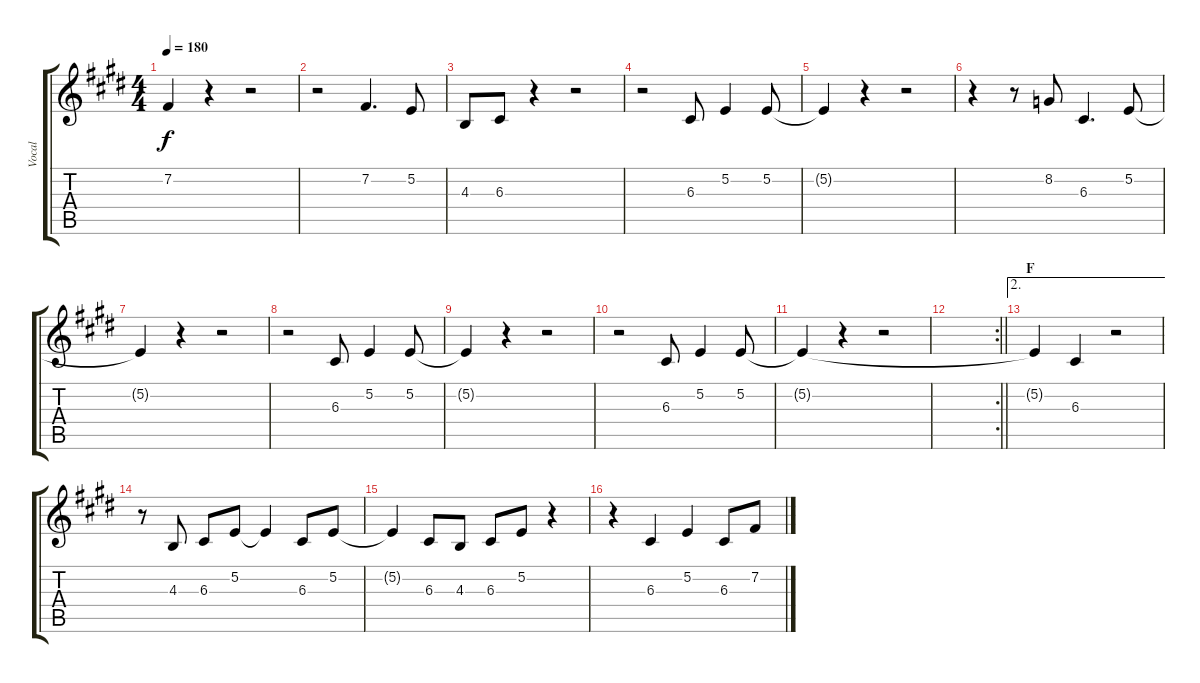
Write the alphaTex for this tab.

\track ("Vocal" "Vocal") {instrument clarinet}
\staff {score tabs}
\tuning (E4 B3 G3 D3 A2 E2) {hide}
\ts (4 4)
\tempo 180
\clef g2
\ks e
7.2{t}.4{dy f} r.4 r.2 |
r.2 7.2.4{d} 5.2.8 |
4.3.8 6.3.8 r.4 r.2 |
r.2 6.3.8 5.2.4 5.2.8 |
5.2{t}.4 r.4 r.2 |
r.4 r.8 8.2.8 6.3.4{d} 5.2.8 |
5.2{t}.4 r.4 r.2 |
r.2 6.3.8 5.2.4 5.2.8 |
5.2{t}.4 r.4 r.2 |
r.2 6.3.8 5.2.4 5.2.8 |
5.2{t}.4 r.4 r.2 |
\rc 2
\barLineRight lightlight
|
\ae 2
\section ("" "F")
5.2{t}.4 6.3.4 r.2 |
r.8 4.3.8 6.3.8 5.2.8 5.2{t}.4 6.3.8 5.2.8 |
5.2{t}.4 6.3.8 4.3.8 6.3.8 5.2.8 r.4 |
r.4 6.3.4 5.2.4 6.3.8 7.2.8
